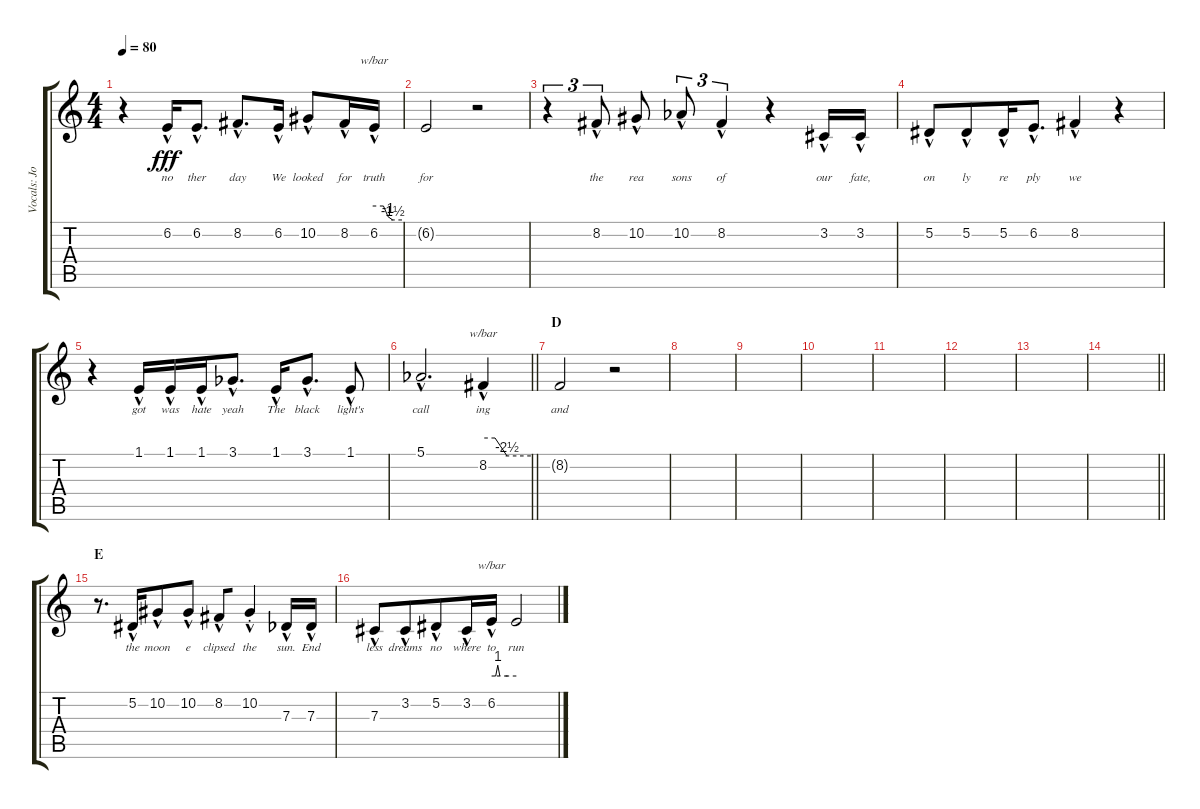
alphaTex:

\track ("Vocals: Johnny" "Vocals: Jo") {instrument lead2sawtooth}
\staff {score tabs}
\tuning (Eb4 Bb3 Gb3 Db3 Ab2 Eb2) {hide}
\ts (4 4)
\tempo 80
\clef g2
\ks c
r.4{dy fff} 6.2{hac}.16{lyrics (0 "no") lyrics (1 "") lyrics (2 "") lyrics (3 "") lyrics (4 "")} 6.2{hac}.8{d lyrics (0 "ther") lyrics (1 "") lyrics (2 "") lyrics (3 "") lyrics (4 "")} 8.2{hac}.8{d lyrics (0 "day") lyrics (1 "") lyrics (2 "") lyrics (3 "") lyrics (4 "")} 6.2{hac}.16{lyrics (0 "We") lyrics (1 "") lyrics (2 "") lyrics (3 "") lyrics (4 "")} 10.2{hac}.8{lyrics (0 "looked") lyrics (1 "") lyrics (2 "") lyrics (3 "") lyrics (4 "")} 8.2{hac}.16{lyrics (0 "for") lyrics (1 "") lyrics (2 "") lyrics (3 "") lyrics (4 "")} 6.2{hac}.16{tbe (custom default 0 0 20 0 30 -4 40 -6 60 -6) lyrics (0 "truth") lyrics (1 "") lyrics (2 "") lyrics (3 "") lyrics (4 "")} |
6.2{t}.2{lyrics (0 "for") lyrics (1 "") lyrics (2 "") lyrics (3 "") lyrics (4 "")} r.2 |
r.4{tu (3 2)} 8.2{hac}.8{tu (3 2) lyrics (0 "the") lyrics (1 "") lyrics (2 "") lyrics (3 "") lyrics (4 "")} 10.2{hac}.8{lyrics (0 "rea") lyrics (1 "") lyrics (2 "") lyrics (3 "") lyrics (4 "")} 10.2{hac acc b}.8{tu (3 2) lyrics (0 "sons") lyrics (1 "") lyrics (2 "") lyrics (3 "") lyrics (4 "")} 8.2{hac}.4{tu (3 2) lyrics (0 "of") lyrics (1 "") lyrics (2 "") lyrics (3 "") lyrics (4 "")} r.4 3.2{hac}.16{lyrics (0 "our") lyrics (1 "") lyrics (2 "") lyrics (3 "") lyrics (4 "")} 3.2{hac}.16{lyrics (0 "fate,") lyrics (1 "") lyrics (2 "") lyrics (3 "") lyrics (4 "")} |
5.2{hac}.8{lyrics (0 "on") lyrics (1 "") lyrics (2 "") lyrics (3 "") lyrics (4 "")} 5.2{hac}.8{lyrics (0 "ly") lyrics (1 "") lyrics (2 "") lyrics (3 "") lyrics (4 "") beam merge} 5.2{hac}.16{lyrics (0 "re") lyrics (1 "") lyrics (2 "") lyrics (3 "") lyrics (4 "")} 6.2{hac}.8{d lyrics (0 "ply") lyrics (1 "") lyrics (2 "") lyrics (3 "") lyrics (4 "")} 8.2{hac}.4{lyrics (0 "we") lyrics (1 "") lyrics (2 "") lyrics (3 "") lyrics (4 "")} r.4 |
r.4 1.1{hac}.16{lyrics (0 "got") lyrics (1 "") lyrics (2 "") lyrics (3 "") lyrics (4 "")} 1.1{hac}.16{lyrics (0 "was") lyrics (1 "") lyrics (2 "") lyrics (3 "") lyrics (4 "")} 1.1{hac}.16{lyrics (0 "hate") lyrics (1 "") lyrics (2 "") lyrics (3 "") lyrics (4 "")} 3.1{hac acc b}.8{d lyrics (0 "yeah") lyrics (1 "") lyrics (2 "") lyrics (3 "") lyrics (4 "")} 1.1{hac}.16{lyrics (0 "The") lyrics (1 "") lyrics (2 "") lyrics (3 "") lyrics (4 "")} 3.1{hac acc b}.8{d lyrics (0 "black") lyrics (1 "") lyrics (2 "") lyrics (3 "") lyrics (4 "")} 1.1{hac}.8{lyrics (0 "light's") lyrics (1 "") lyrics (2 "") lyrics (3 "") lyrics (4 "")} |
\barLineRight lightlight
5.1{hac acc b}.2{d lyrics (0 "call") lyrics (1 "") lyrics (2 "") lyrics (3 "") lyrics (4 "")} 8.2{hac}.4{tbe (custom default 0 0 15 0 30 -10 60 -10) lyrics (0 "ing") lyrics (1 "") lyrics (2 "") lyrics (3 "") lyrics (4 "")} |
\section ("" "D")
8.2{t}.2{lyrics (0 "and") lyrics (1 "") lyrics (2 "") lyrics (3 "") lyrics (4 "")} r.2 |
|
|
|
|
|
|
\barLineRight lightlight
|
\section ("" "E")
r.8{d} 5.2{hac}.16{lyrics (0 "the") lyrics (1 "") lyrics (2 "") lyrics (3 "") lyrics (4 "") beam merge} 10.2{hac}.8{lyrics (0 "moon") lyrics (1 "") lyrics (2 "") lyrics (3 "") lyrics (4 "")} 10.2{hac}.8{lyrics (0 "e") lyrics (1 "") lyrics (2 "") lyrics (3 "") lyrics (4 "")} 8.2{hac}.8{lyrics (0 "clipsed") lyrics (1 "") lyrics (2 "") lyrics (3 "") lyrics (4 "") beam merge} 10.2{hac st}.4{lyrics (0 "the") lyrics (1 "") lyrics (2 "") lyrics (3 "") lyrics (4 "")} 7.3{hac acc b}.16{lyrics (0 "sun.") lyrics (1 "") lyrics (2 "") lyrics (3 "") lyrics (4 "")} 7.3{hac acc b}.16{lyrics (0 "End") lyrics (1 "") lyrics (2 "") lyrics (3 "") lyrics (4 "")} |
7.3{hac}.8{lyrics (0 "less") lyrics (1 "") lyrics (2 "") lyrics (3 "") lyrics (4 "")} 3.2{hac}.8{lyrics (0 "dreams") lyrics (1 "") lyrics (2 "") lyrics (3 "") lyrics (4 "") beam merge} 5.2{hac}.8{lyrics (0 "no") lyrics (1 "") lyrics (2 "") lyrics (3 "") lyrics (4 "")} 3.2{hac}.16{lyrics (0 "where") lyrics (1 "") lyrics (2 "") lyrics (3 "") lyrics (4 "")} 6.2{hac}.16{tbe (custom default 0 0 10 0 15 4 20 0 39 0 60 0) lyrics (0 "to") lyrics (1 "") lyrics (2 "") lyrics (3 "") lyrics (4 "")} 6.2{t}.2{lyrics (0 "run") lyrics (1 "") lyrics (2 "") lyrics (3 "") lyrics (4 "")}
